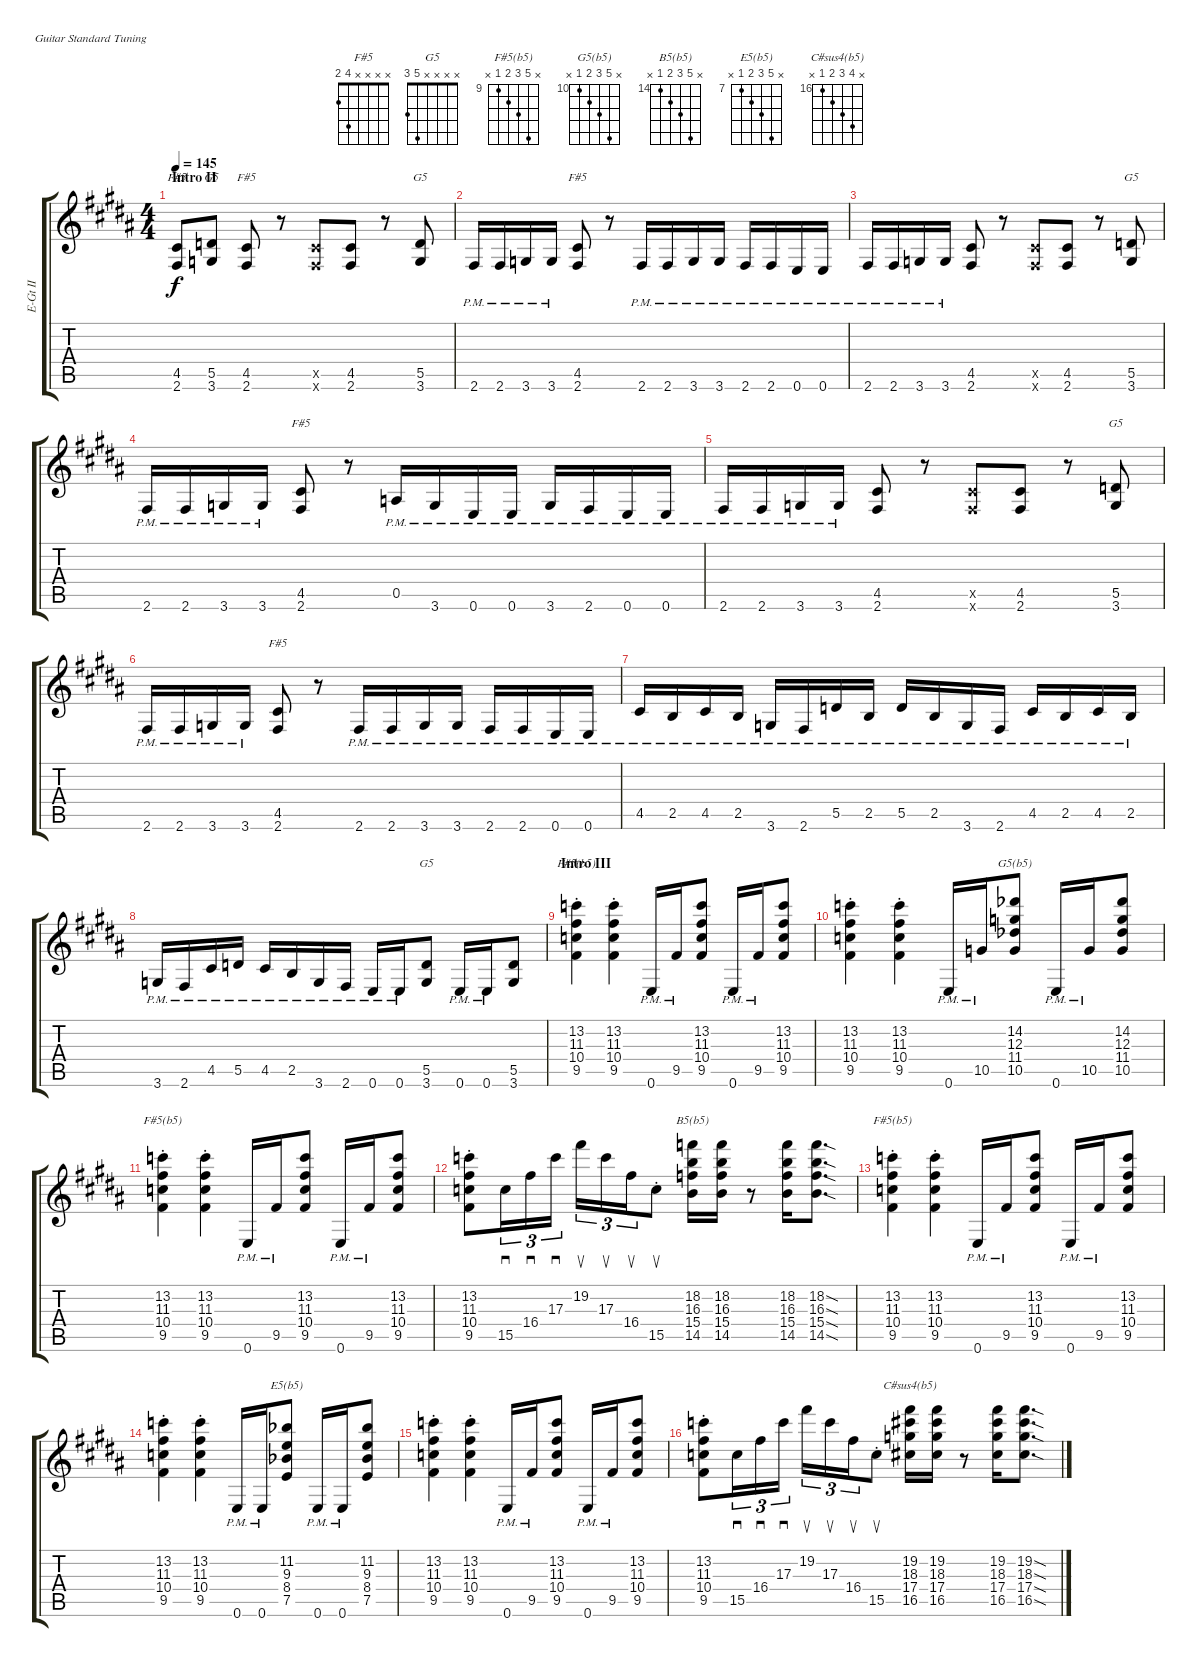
\defaultSystemsLayout 4
\bracketExtendMode groupsimilarinstruments
\otherSystemsTrackNameOrientation horizontal
\track ("Rhythm Guitar II" "E-Gt II") {multiBarRest instrument distortionguitar}
\staff {score tabs}
\tuning (E4 B3 G3 D3 A2 E2)
\chord ("F#5" x x x x 4 2) {showfingering false}
\chord ("G5" x x x x 5 3) {showfingering false}
\chord ("F#5(b5)" x 13 11 10 9 x) {firstfret 9 showfingering false}
\chord ("G5(b5)" x 14 12 11 10 x) {firstfret 10 showfingering false}
\chord ("B5(b5)" x 18 16 15 14 x) {firstfret 14 showfingering false}
\chord ("E5(b5)" x 11 9 8 7 x) {firstfret 7 showfingering false}
\chord ("C#sus4(b5)" x 19 18 17 16 x) {firstfret 16 showfingering false}
\ts (4 4)
\section ("" "Intro II")
\tempo 145
\clef g2
\ks b
(2.6{acc #} 4.5{acc #}).8{ch "F#5" dy f} (3.6{acc forcenatural} 5.5{acc forcenatural}).8{ch "G5"} (2.6{acc #} 4.5{acc #}).8{ch "F#5"} r.8 (2.6{x acc #} 4.5{x acc #}).8 (2.6{acc #} 4.5{acc #}).8 r.8 (3.6{acc forcenatural} 5.5{acc forcenatural}).8{ch "G5"} |
2.6{pm acc #}.16 2.6{pm acc #}.16 3.6{pm acc forcenatural}.16 3.6{pm acc forcenatural}.16 (2.6{acc #} 4.5{acc #}).8{ch "F#5"} r.8 2.6{pm acc #}.16 2.6{pm acc #}.16 3.6{pm acc forcenatural}.16 3.6{pm acc forcenatural}.16 2.6{pm acc #}.16 2.6{pm acc #}.16 0.6{pm acc forcenatural}.16 0.6{pm acc forcenatural}.16 |
2.6{pm acc #}.16 2.6{pm acc #}.16 3.6{pm acc forcenatural}.16 3.6{pm acc forcenatural}.16 (2.6{acc #} 4.5{acc #}).8 r.8 (2.6{x acc #} 4.5{x acc #}).8 (2.6{acc #} 4.5{acc #}).8 r.8 (3.6{acc forcenatural} 5.5{acc forcenatural}).8{ch "G5"} |
2.6{pm acc #}.16 2.6{pm acc #}.16 3.6{pm acc forcenatural}.16 3.6{pm acc forcenatural}.16 (2.6{acc #} 4.5{acc #}).8{ch "F#5"} r.8 0.5{pm acc forcenatural}.16 3.6{pm acc forcenatural}.16 0.6{pm acc forcenatural}.16 0.6{pm acc forcenatural}.16 3.6{pm acc forcenatural}.16 2.6{pm acc #}.16 0.6{pm acc forcenatural}.16 0.6{pm acc forcenatural}.16 |
2.6{pm acc #}.16 2.6{pm acc #}.16 3.6{pm acc forcenatural}.16 3.6{pm acc forcenatural}.16 (2.6{acc #} 4.5{acc #}).8 r.8 (2.6{x acc #} 4.5{x acc #}).8 (2.6{acc #} 4.5{acc #}).8 r.8 (3.6{acc forcenatural} 5.5{acc forcenatural}).8{ch "G5"} |
2.6{pm acc #}.16 2.6{pm acc #}.16 3.6{pm acc forcenatural}.16 3.6{pm acc forcenatural}.16 (2.6{acc #} 4.5{acc #}).8{ch "F#5"} r.8 2.6{pm acc #}.16 2.6{pm acc #}.16 3.6{pm acc forcenatural}.16 3.6{pm acc forcenatural}.16 2.6{pm acc #}.16 2.6{pm acc #}.16 0.6{pm acc forcenatural}.16 0.6{pm acc forcenatural}.16 |
4.5{pm acc #}.16 2.5{pm acc forcenatural}.16 4.5{pm acc #}.16 2.5{pm acc forcenatural}.16 3.6{pm acc forcenatural}.16 2.6{pm acc #}.16 5.5{pm acc forcenatural}.16 2.5{pm acc forcenatural}.16 5.5{pm acc forcenatural}.16 2.5{pm acc forcenatural}.16 3.6{pm acc forcenatural}.16 2.6{pm acc #}.16 4.5{pm acc #}.16 2.5{pm acc forcenatural}.16 4.5{pm acc #}.16 2.5{pm acc forcenatural}.16 |
3.6{pm acc forcenatural}.16 2.6{pm acc #}.16 4.5{pm acc #}.16 5.5{pm acc forcenatural}.16 4.5{pm acc #}.16 2.5{pm acc forcenatural}.16 3.6{pm acc forcenatural}.16 2.6{pm acc #}.16 0.6{pm acc forcenatural}.16 0.6{pm acc forcenatural}.16 (3.6{acc forcenatural} 5.5{acc forcenatural}).8{ch "G5"} 0.6{pm acc forcenatural}.16 0.6{pm acc forcenatural}.16 (3.6{acc forcenatural} 5.5{acc forcenatural}).8 |
\section ("" "Intro III")
(9.5{st acc #} 10.4{st acc forcenatural} 11.3{st acc #} 13.2{st acc forcenatural}).4{ch "F#5(b5)"} (9.5{st acc #} 10.4{st acc forcenatural} 11.3{st acc #} 13.2{st acc forcenatural}).4 0.6{pm acc forcenatural}.16 9.5{pm acc #}.16 (9.5{acc #} 10.4{acc forcenatural} 11.3{acc #} 13.2{acc forcenatural}).8 0.6{pm acc forcenatural}.16 9.5{pm acc #}.16 (9.5{acc #} 10.4{acc forcenatural} 11.3{acc #} 13.2{acc forcenatural}).8 |
(9.5{st acc #} 10.4{st acc forcenatural} 11.3{st acc #} 13.2{st acc forcenatural}).4 (9.5{st acc #} 10.4{st acc forcenatural} 11.3{st acc #} 13.2{st acc forcenatural}).4 0.6{pm acc forcenatural}.16 10.5{pm acc forcenatural}.16 (10.5{acc forcenatural} 11.4{acc b} 12.3{acc forcenatural} 14.2{acc b}).8{ch "G5(b5)"} 0.6{pm acc forcenatural}.16 10.5{pm acc forcenatural}.16 (10.5{acc forcenatural} 11.4{acc b} 12.3{acc forcenatural} 14.2{acc b}).8 |
(9.5{st acc #} 10.4{st acc forcenatural} 11.3{st acc #} 13.2{st acc forcenatural}).4{ch "F#5(b5)"} (9.5{st acc #} 10.4{st acc forcenatural} 11.3{st acc #} 13.2{st acc forcenatural}).4 0.6{pm acc forcenatural}.16 9.5{pm acc #}.16 (9.5{acc #} 10.4{acc forcenatural} 11.3{acc #} 13.2{acc forcenatural}).8 0.6{pm acc forcenatural}.16 9.5{pm acc #}.16 (9.5{acc #} 10.4{acc forcenatural} 11.3{acc #} 13.2{acc forcenatural}).8 |
(9.5{st acc #} 10.4{st acc forcenatural} 11.3{st acc #} 13.2{st acc forcenatural}).8{beam merge} 15.5{acc forcenatural}.16{sd tu (3 2) beam merge} 16.4{acc #}.16{sd tu (3 2) beam merge} 17.3{acc forcenatural}.16{sd tu (3 2)} 19.2{acc #}.16{su tu (3 2) beam merge} 17.3{acc forcenatural}.16{su tu (3 2) beam merge} 16.4{acc #}.16{su tu (3 2) beam merge} 15.5{st acc forcenatural}.8{su} (14.5{acc forcenatural} 15.4{acc forcenatural} 16.3{acc forcenatural} 18.2{acc forcenatural}).16{ch "B5(b5)"} (14.5{acc forcenatural} 15.4{acc forcenatural} 16.3{acc forcenatural} 18.2{acc forcenatural}).16 r.8 (14.5{acc forcenatural} 15.4{acc forcenatural} 16.3{acc forcenatural} 18.2{acc forcenatural}).16 (14.5{sod acc forcenatural} 15.4{sod acc forcenatural} 16.3{sod acc forcenatural} 18.2{sod acc forcenatural}).8{d} |
(9.5{st acc #} 10.4{st acc forcenatural} 11.3{st acc #} 13.2{st acc forcenatural}).4{ch "F#5(b5)"} (9.5{st acc #} 10.4{st acc forcenatural} 11.3{st acc #} 13.2{st acc forcenatural}).4 0.6{pm acc forcenatural}.16 9.5{pm acc #}.16 (9.5{acc #} 10.4{acc forcenatural} 11.3{acc #} 13.2{acc forcenatural}).8 0.6{pm acc forcenatural}.16 9.5{pm acc #}.16 (9.5{acc #} 10.4{acc forcenatural} 11.3{acc #} 13.2{acc forcenatural}).8 |
(9.5{st acc #} 10.4{st acc forcenatural} 11.3{st acc #} 13.2{st acc forcenatural}).4 (9.5{st acc #} 10.4{st acc forcenatural} 11.3{st acc #} 13.2{st acc forcenatural}).4 0.6{pm acc forcenatural}.16 0.6{pm acc forcenatural}.16 (7.5{acc forcenatural} 8.4{acc b} 9.3{acc forcenatural} 11.2{acc b}).8{ch "E5(b5)"} 0.6{pm acc forcenatural}.16 0.6{pm acc forcenatural}.16 (7.5{acc forcenatural} 8.4{acc b} 9.3{acc forcenatural} 11.2{acc b}).8 |
(9.5{st acc #} 10.4{st acc forcenatural} 11.3{st acc #} 13.2{st acc forcenatural}).4 (9.5{st acc #} 10.4{st acc forcenatural} 11.3{st acc #} 13.2{st acc forcenatural}).4 0.6{pm acc forcenatural}.16 9.5{pm acc #}.16 (9.5{acc #} 10.4{acc forcenatural} 11.3{acc #} 13.2{acc forcenatural}).8 0.6{pm acc forcenatural}.16 9.5{pm acc #}.16 (9.5{acc #} 10.4{acc forcenatural} 11.3{acc #} 13.2{acc forcenatural}).8 |
(9.5{st acc #} 10.4{st acc forcenatural} 11.3{st acc #} 13.2{st acc forcenatural}).8{beam merge} 15.5{acc forcenatural}.16{sd tu (3 2) beam merge} 16.4{acc #}.16{sd tu (3 2) beam merge} 17.3{acc forcenatural}.16{sd tu (3 2)} 19.2{acc #}.16{su tu (3 2) beam merge} 17.3{acc forcenatural}.16{su tu (3 2) beam merge} 16.4{acc #}.16{su tu (3 2) beam merge} 15.5{st acc forcenatural}.8{su} (16.5{acc #} 17.4{acc forcenatural} 18.3{acc #} 19.2{acc #}).16{ch "C#sus4(b5)"} (16.5{acc #} 17.4{acc forcenatural} 18.3{acc #} 19.2{acc #}).16 r.8 (16.5{acc #} 17.4{acc forcenatural} 18.3{acc #} 19.2{acc #}).16 (16.5{sod acc #} 17.4{sod acc forcenatural} 18.3{sod acc #} 19.2{sod acc #}).8{d}
